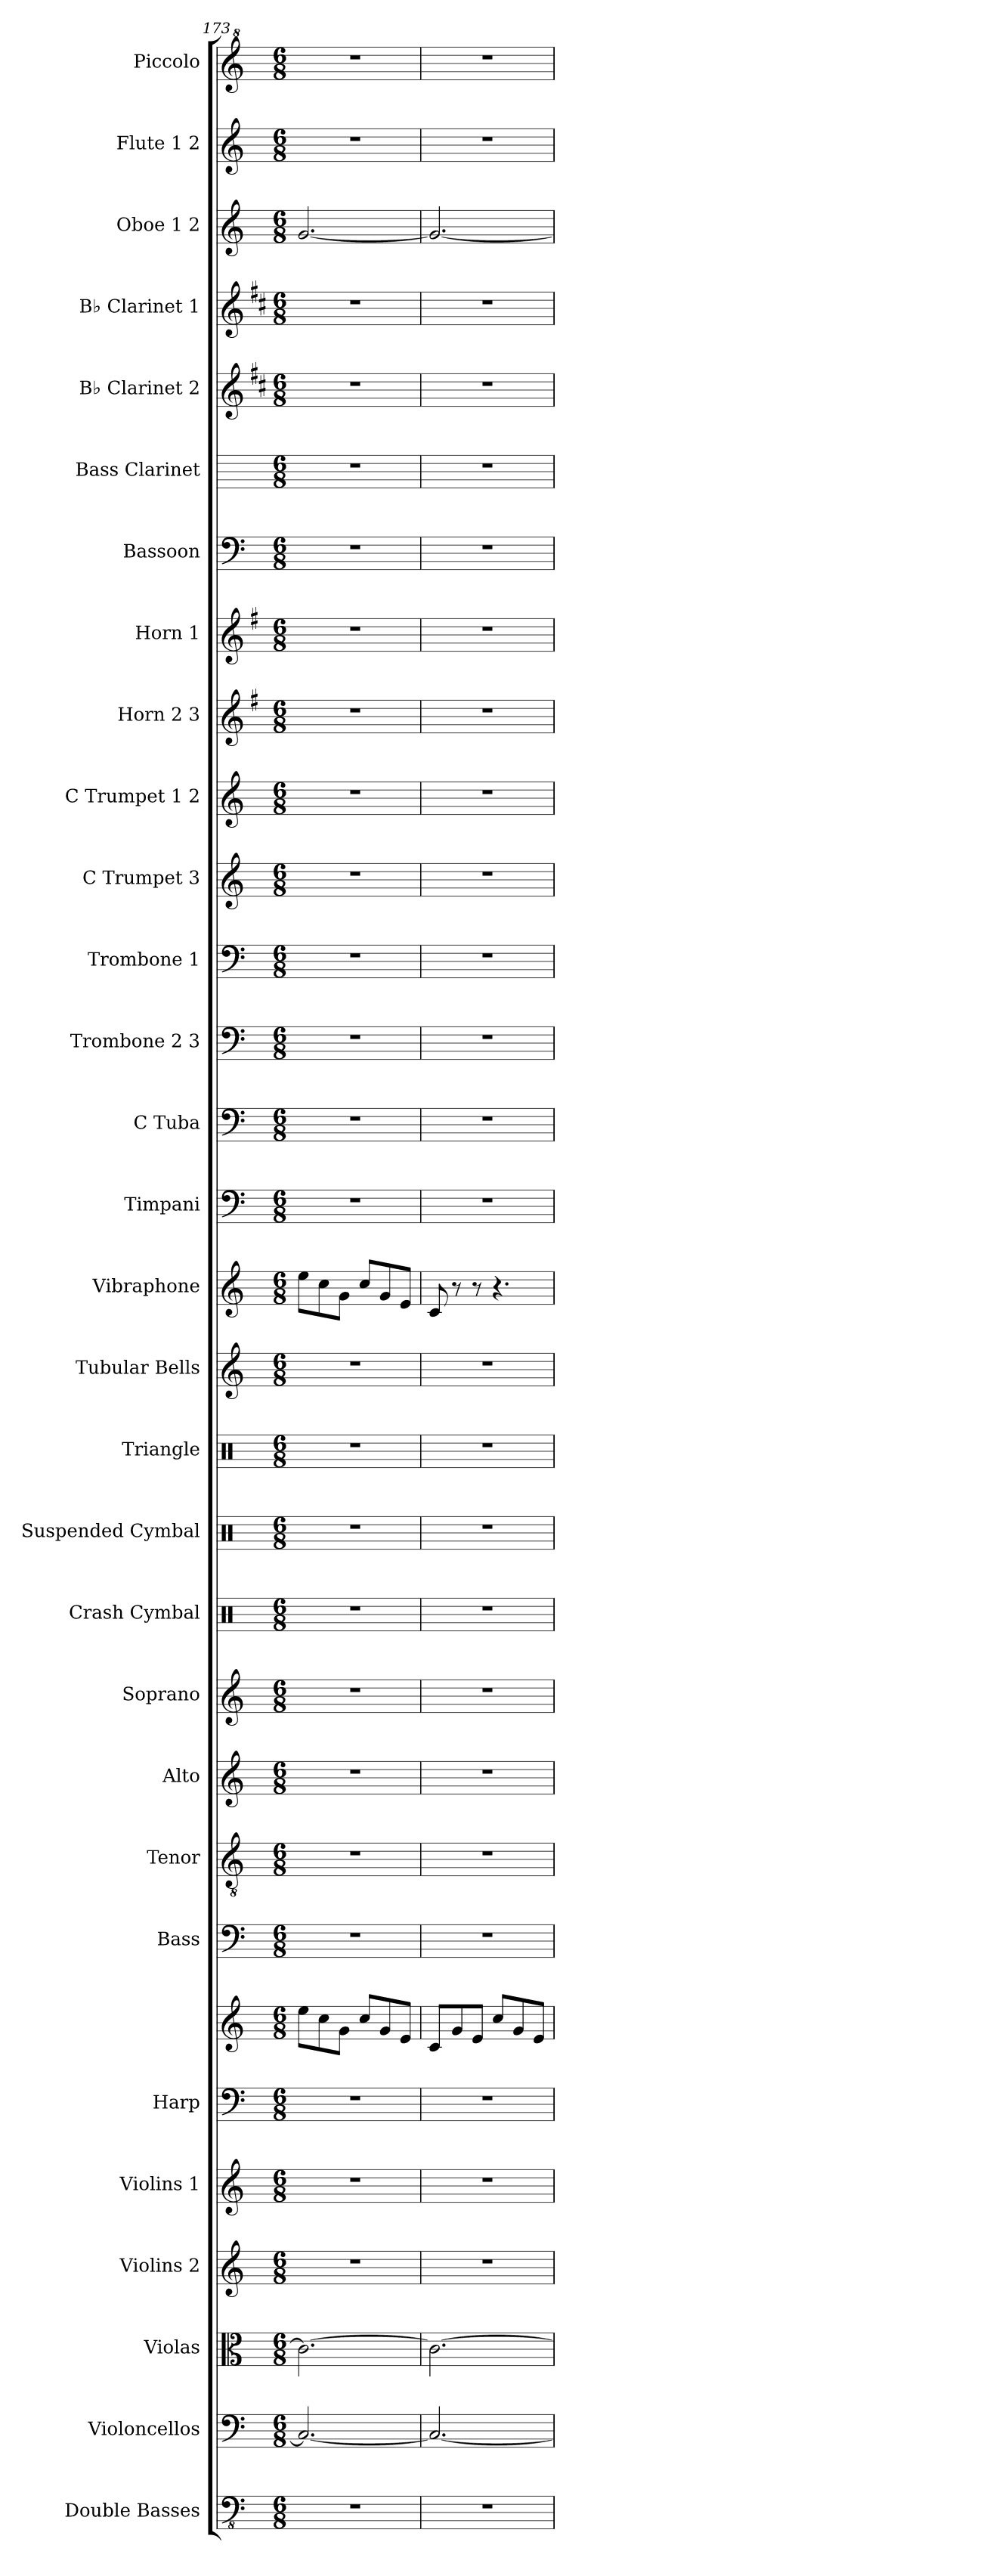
**kern	**kern	**kern	**kern	**kern	**kern	**kern	**kern	**kern	**kern	**kern	**kern	**kern	**kern	**kern	**kern	**kern	**kern	**kern	**kern	**kern	**kern	**kern	**kern	**kern	**kern	**kern	**kern	**kern	**kern	**kern
*part30	*part29	*part28	*part27	*part26	*part25	*part25	*part24	*part23	*part22	*part21	*part20	*part19	*part18	*part17	*part16	*part15	*part14	*part13	*part12	*part11	*part10	*part9	*part8	*part7	*part6	*part5	*part4	*part3	*part2	*part1
*staff31	*staff30	*staff29	*staff28	*staff27	*staff26	*staff25	*staff24	*staff23	*staff22	*staff21	*staff20	*staff19	*staff18	*staff17	*staff16	*staff15	*staff14	*staff13	*staff12	*staff11	*staff10	*staff9	*staff8	*staff7	*staff6	*staff5	*staff4	*staff3	*staff2	*staff1
*I"Double Basses	*I"Violoncellos	*I"Violas	*I"Violins 2	*I"Violins 1	*I"Harp	*	*I"Bass	*I"Tenor	*I"Alto	*I"Soprano	*I"Crash Cymbal	*I"Suspended Cymbal	*I"Triangle	*I"Tubular Bells	*I"Vibraphone	*I"Timpani	*I"C Tuba	*I"Trombone 2 3	*I"Trombone 1	*I"C Trumpet 3	*I"C Trumpet 1 2	*I"Horn 2 3	*I"Horn 1	*I"Bassoon	*I"Bass Clarinet	*I"B♭ Clarinet 2	*I"B♭ Clarinet 1	*I"Oboe 1 2	*I"Flute 1 2	*I"Piccolo
*I'Dbs.	*I'Vlcs.	*I'Vlas.	*I'Vlns. 2	*I'Vlns. 1	*I'Hrp.	*	*I'B.	*I'T.	*I'A.	*I'S.	*I'Cr. Cym.	*I'Susp. Cym.	*I'Trgl.	*I'Tu. Be.	*I'Vib.	*I'Timp.	*I'C Tu.	*I'Trb. 2 3	*I'Trb. 1	*I'C Tpt. 3	*I'C Tpt. 1 2	*I'Hn. 2 3	*I'Hn. 1	*I'Bsn.	*I'B. Cl.	*I'B♭ Cl. 2	*I'B♭ Cl. 1	*I'Ob. 1 2	*I'Fl. 1 2	*I'Picc.
*clefFv4	*clefF4	*clefC3	*clefG2	*clefG2	*clefF4	*clefG2	*clefF4	*clefGv2	*clefG2	*clefG2	*clefX	*clefX	*clefX	*clefG2	*	*clefF4	*clefF4	*clefF4	*clefF4	*clefG2	*clefG2	*clefG2	*clefG2	*clefF4	*	*clefG2	*clefG2	*clefG2	*clefG2	*clefG^2
*	*	*	*	*	*	*	*	*	*	*	*	*	*	*	*	*	*	*	*	*	*	*ITrd4c7	*ITrd4c7	*	*ITrd8c14	*ITrd1c2	*ITrd1c2	*	*	*ITrd-7c-12
*k[]	*k[]	*k[]	*k[]	*k[]	*k[]	*k[]	*k[]	*k[]	*k[]	*k[]	*k[]	*k[]	*k[]	*k[]	*k[]	*k[]	*k[]	*k[]	*k[]	*k[]	*k[]	*k[]	*k[]	*k[]	*k[]	*k[]	*k[]	*k[]	*k[]	*k[]
*C:	*C:	*C:	*C:	*C:	*C:	*C:	*C:	*C:	*C:	*C:	*C:	*C:	*C:	*C:	*C:	*C:	*C:	*C:	*C:	*C:	*C:	*C:	*C:	*C:	*C:	*C:	*C:	*C:	*C:	*C:
*M6/8	*M6/8	*M6/8	*M6/8	*M6/8	*M6/8	*M6/8	*M6/8	*M6/8	*M6/8	*M6/8	*M6/8	*M6/8	*M6/8	*M6/8	*M6/8	*M6/8	*M6/8	*M6/8	*M6/8	*M6/8	*M6/8	*M6/8	*M6/8	*M6/8	*M6/8	*M6/8	*M6/8	*M6/8	*M6/8	*M6/8
=173	=173	=173	=173	=173	=173	=173	=173	=173	=173	=173	=173	=173	=173	=173	=173	=173	=173	=173	=173	=173	=173	=173	=173	=173	=173	=173	=173	=173	=173	=173
2.r	2.C/_	2.c\_	2.r	2.r	2.r	8ee\L	2.r	2.r	2.r	2.r	2.r	2.r	2.r	2.r	8ee\L	2.r	2.r	2.r	2.r	2.r	2.r	2.r	2.r	2.r	2.r	2.r	2.r	[2.g/	2.r	2.r
.	.	.	.	.	.	8cc\	.	.	.	.	.	.	.	.	8cc\	.	.	.	.	.	.	.	.	.	.	.	.	.	.	.
.	.	.	.	.	.	8g\J	.	.	.	.	.	.	.	.	8g\J	.	.	.	.	.	.	.	.	.	.	.	.	.	.	.
.	.	.	.	.	.	8cc/L	.	.	.	.	.	.	.	.	8cc/L	.	.	.	.	.	.	.	.	.	.	.	.	.	.	.
.	.	.	.	.	.	8g/	.	.	.	.	.	.	.	.	8g/	.	.	.	.	.	.	.	.	.	.	.	.	.	.	.
.	.	.	.	.	.	8e/J	.	.	.	.	.	.	.	.	8e/J	.	.	.	.	.	.	.	.	.	.	.	.	.	.	.
=174	=174	=174	=174	=174	=174	=174	=174	=174	=174	=174	=174	=174	=174	=174	=174	=174	=174	=174	=174	=174	=174	=174	=174	=174	=174	=174	=174	=174	=174	=174
2.r	2.C/_	2.c\_	2.r	2.r	2.r	8c/L	2.r	2.r	2.r	2.r	2.r	2.r	2.r	2.r	8c/	2.r	2.r	2.r	2.r	2.r	2.r	2.r	2.r	2.r	2.r	2.r	2.r	2.g/_	2.r	2.r
.	.	.	.	.	.	8g/	.	.	.	.	.	.	.	.	8r	.	.	.	.	.	.	.	.	.	.	.	.	.	.	.
.	.	.	.	.	.	8e/J	.	.	.	.	.	.	.	.	8r	.	.	.	.	.	.	.	.	.	.	.	.	.	.	.
.	.	.	.	.	.	8cc/L	.	.	.	.	.	.	.	.	4.r	.	.	.	.	.	.	.	.	.	.	.	.	.	.	.
.	.	.	.	.	.	8g/	.	.	.	.	.	.	.	.	.	.	.	.	.	.	.	.	.	.	.	.	.	.	.	.
.	.	.	.	.	.	8e/J	.	.	.	.	.	.	.	.	.	.	.	.	.	.	.	.	.	.	.	.	.	.	.	.
=	=	=	=	=	=	=	=	=	=	=	=	=	=	=	=	=	=	=	=	=	=	=	=	=	=	=	=	=	=	=
*-	*-	*-	*-	*-	*-	*-	*-	*-	*-	*-	*-	*-	*-	*-	*-	*-	*-	*-	*-	*-	*-	*-	*-	*-	*-	*-	*-	*-	*-	*-
